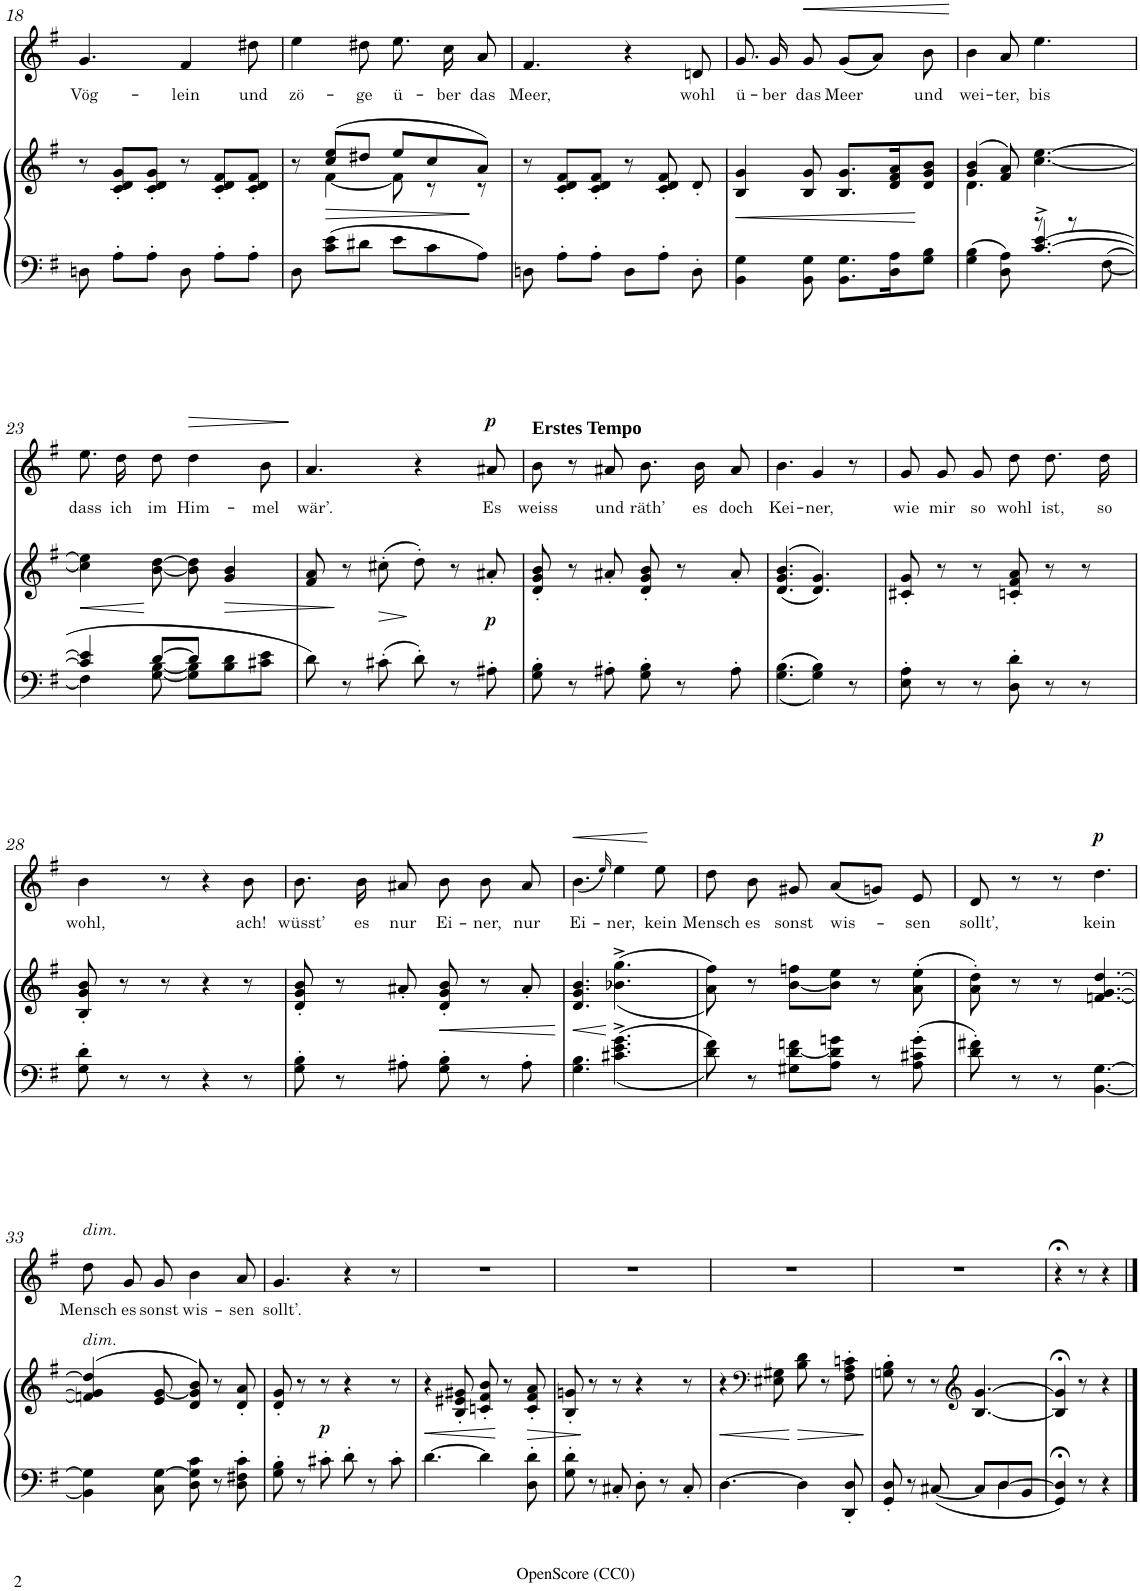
**kern	**kern	**dynam	**kern	**text	**dynam
*part2	*part2	*part2	*part1	*part1	*part1
*staff3	*staff2	*staff2/3	*staff1	*staff1	*staff1
*I"Piano	*	*	*I"Voice	*	*
*I'Pno	*	*	*	*	*
!!LO:PB:g=z
*clefF4	*clefG2	*	*clefG2	*	*
*k[f#]	*k[f#]	*	*k[f#]	*	*
*M6/8	*M6/8	*	*M6/8	*	*
=18	=18	=18	=18	=18	=18
!	!	!	!	!LO:LY:b	!
8Dn\	8r	.	4.g/	Vög-	.
8A'\L	8c/' 8d/' 8g/'L	.	.	.	.
8A'\J	8c/' 8d/' 8g/'J	.	.	.	.
!	!	!	!	!LO:LY:b	!
8D\	8r	.	4f#/	-lein	.
8A'\L	8c/' 8d/' 8f#/'L	.	.	.	.
!	!	!	!	!LO:LY:b	!
8A'\J	8c/' 8d/' 8f#/'J	.	8dd#X\	und	.
=19	=19	=19	=19	=19	=19
*	*^	*	*	*	*
!	!	!	!	!	!LO:LY:b	!
8D\	8r	8ryy	.	4ee\	zö-	.
!	!	!	!LO:HP:b	!	!	!
8c\ 8e\L	(8cc/ 8ee/L	[4f#\	>	.	.	.
!	!	!	!	!	!LO:LY:b	!
8d#X\J	8dd#X/J	.	.	8dd#X\	-ge	.
!	!	!	!	!	!LO:LY:b	!
8e\L	8ee/L	8f#\]	.	8.ee\	ü-	.
8c\	8cc/	8r	.	.	.	.
!	!	!	!	!	!LO:LY:b	!
.	.	.	.	16cc\	-ber	.
!	!	!	!	!	!LO:LY:b	!
8A\J	8a/J)	8r	]	8a/	das	.
=20	=20	=20	=20	=20	=20	=20
!	!	!	!	!	!LO:LY:b	!
*	*v	*v	*	*	*	*
8Dn\	8r	.	4.f#/	Meer,	.
8A'\L	8c/' 8d/' 8f#/'L	.	.	.	.
8A'\J	8c/' 8d/' 8f#/'J	.	.	.	.
8D\L	8r	.	4r	.	.
8A'\J	8c/' 8d/' 8f#/'	.	.	.	.
!	!	!	!	!LO:LY:b	!
8D'\	8d'/	.	8dn/	wohl	.
=21	=21	=21	=21	=21	=21
!	!	!LO:HP:b	!	!LO:LY:b	!
4BB\ 4G\	4B/ 4g/	<	8.g/	ü-	.
!	!	!	!	!LO:LY:b	!
.	.	.	16g/	-ber	.
!	!	!	!	!LO:LY:b	!LO:HP:b
8BB\ 8G\	8B/ 8g/	.	8g/	das	<
!	!	!	!	!LO:LY:b	!
8.BB\ 8.G\L	8.B/ 8.g/L	.	(8g/L	Meer	.
.	.	.	8a/J)	.	.
16D\ 16A\K	16d/ 16f#/ 16a/K	.	.	.	.
!	!	!	!	!LO:LY:b	!
8G\ 8B\J	8d/ 8g/ 8b/J	[	8b\	und	.
.	.	.	.	.	[
=22	=22	=22	=22	=22	=22
*^	*^	*	*	*	*
!	!	!	!	!	!	!LO:LY:b	!
4G\ 4B\	4.ryy	(4g/ 4b/	4.d\	.	4b\	wei-	.
!	!	!	!	!	!	!LO:LY:b	!
8D\ 8A\	.	8f#/ 8a/)	.	.	8a/	-ter,	.
!	!	!	!	!	!	!LO:LY:b	!
8r	[4.c/^ [4.e/^	[4.cc\ [>4.ee\	4.ryy	.	4.ee\	bis	.
8r	.	.	.	.	.	.	.
[8F#\	.	.	.	.	.	.	.
*	*	*v	*v	*	*	*	*
!!LO:LB:g=z
=23	=23	=23	=23	=23	=23	=23
!	!	!	!LO:HP:b	!	!LO:LY:b	!
4c/] 4e/]	4F#\]	4cc\] 4ee\]	<	8.ee\	dass	.
!	!	!	!	!	!LO:LY:b	!
.	.	.	.	16dd\	ich	.
!	!	!	!	!	!LO:LY:b	!
[8d/L	[8G\ [8B\	[8b\ [8dd\	[	8dd\	im	.
!	!	!	!	!	!LO:LY:b	!LO:HP:b
8d/J]	8G\] 8B\]L	8b\] 8dd\]	.	4dd\	Him-	>
!	!	!	!LO:HP:b	!	!	!
8ryy	8B\ 8d\	4g/ 4b/	>	.	.	.
!	!	!	!	!	!LO:LY:b	!
8ryy	8c#X\ 8e\J	.	.	8b\	-mel	.
*v	*v	*	*	*	*	*
.	.	.	.	.	]
=24	=24	=24	=24	=24	=24
!	!	!	!	!LO:LY:b	!
8d\	8f#/ 8a/	.	4.a/	wär’.	.
8r	8r	]	.	.	.
!	!	!LO:HP:b	!	!	!
8c#X'\	(8cc#X'\	>	.	.	.
8d'\	8dd'\)	]	4r	.	.
8r	8r	.	.	.	.
!	!	!LO:DY:b	!	!LO:LY:b	!LO:DY:a
8A#X'\	8a#X'/	p	8a#X/	Es	p
=25	=25	=25	=25	=25	=25
!	!	!	!LO:TX:a:B:t=Erstes Tempo	!	!
!	!	!	!	!LO:LY:b	!
8G\' 8B\'	8d/' 8g/' 8b/'	.	8b\	weiss	.
8r	8r	.	8r	.	.
!	!	!	!	!LO:LY:b	!
8A#X'\	8a#X'/	.	8a#X/	und	.
!	!	!	!	!LO:LY:b	!
8G\' 8B\'	8d/' 8g/' 8b/'	.	8.b\	räth’	.
8r	8r	.	.	.	.
!	!	!	!	!LO:LY:b	!
.	.	.	16b\	es	.
!	!	!	!	!LO:LY:b	!
8A#'\	8a#'/	.	8a#/	doch	.
=26	=26	=26	=26	=26	=26
!	!	!	!	!LO:LY:b	!
4.G\ 4.B\	(>(4.d/ 4.g/ 4.b/	.	4.b\	Kei-	.
!	!	!	!	!LO:LY:b	!
4G\ 4B\	4.d/ 4.g/))	.	4g/	-ner,	.
8r	.	.	8r	.	.
=27	=27	=27	=27	=27	=27
!	!	!	!	!LO:LY:b	!
8E\' 8A\'	8c#X/' 8g/'	.	8g/	wie	.
!	!	!	!	!LO:LY:b	!
8r	8r	.	8g/	mir	.
!	!	!	!	!LO:LY:b	!
8r	8r	.	8g/	so	.
!	!	!	!	!LO:LY:b	!
8D\' 8d\'	8cn/' 8f#/' 8a/'	.	8dd\	wohl	.
!	!	!	!	!LO:LY:b	!
8r	8r	.	8.dd\	ist,	.
8r	8r	.	.	.	.
!	!	!	!	!LO:LY:b	!
.	.	.	16dd\	so	.
!!LO:LB:g=z
=28	=28	=28	=28	=28	=28
!	!	!	!	!LO:LY:b	!
8G\' 8d\'	8B/' 8g/' 8b/'	.	4b\	wohl,	.
8r	8r	.	.	.	.
8r	8r	.	8r	.	.
4r	4r	.	4r	.	.
!	!	!	!	!LO:LY:b	!
8r	8r	.	8b\	ach!	.
=29	=29	=29	=29	=29	=29
!	!	!	!	!LO:LY:b	!
8G\' 8B\'	8d/' 8g/' 8b/'	.	8.b\	wüsst’	.
8r	8r	.	.	.	.
!	!	!	!	!LO:LY:b	!
.	.	.	16b\	es	.
!	!	!	!	!LO:LY:b	!
8A#X'\	8a#X'/	.	8a#X/	nur	.
!	!	!LO:HP:b	!	!LO:LY:b	!
8G\' 8B\'	8d/' 8g/' 8b/'	<	8b\	Ei-	.
!	!	!	!	!LO:LY:b	!
8r	8r	.	8b\	-ner,	.
!	!	!	!	!LO:LY:b	!
8A#'\	8a#'/	.	8a#/	nur	.
.	.	[	.	.	.
=30	=30	=30	=30	=30	=30
!	!	!LO:HP:b	!	!LO:LY:b	!LO:HP:b
4.G\ 4.B\	4.d/ 4.g/ 4.b/	<	(<4.b\	Ei-	<
.	.	.	16qee/)	.	.
!	!	!	!	!LO:LY:b	!
4.c#X\^ 4.e\^ 4.g\^	(<(4.b-X\^ 4.gg\^	[	4ee\	-ner,	.
!	!	!	!	!LO:LY:b	!
.	.	.	8ee\	kein	[
=31	=31	=31	=31	=31	=31
!	!	!	!	!LO:LY:b	!
8d\ 8f#\	8a\ 8ff#\))	.	8dd\	Mensch	.
!	!	!	!	!LO:LY:b	!
8r	8r	.	8b\	es	.
!	!	!	!	!LO:LY:b	!
8G#X\ [<8d\ 8fn\L	[8b\ 8ffn\L	.	8g#X/	sonst	.
!	!	!	!	!LO:LY:b	!
8A\ 8d\] 8gn\J	8b\] 8ee\J	.	(8a/L	wis-	.
8r	8r	.	8gn/J)	.	.
!	!	!	!	!LO:LY:b	!
8A\' 8c#X\' 8g\'	(8a\' 8ee\'	.	8e/	-sen	.
=32	=32	=32	=32	=32	=32
!	!	!	!	!LO:LY:b	!
8d\' 8f#X\'	8a\' 8dd\')	.	8d/	sollt’,	.
8r	8r	.	8r	.	.
8r	8r	.	8r	.	.
!	!	!	!	!LO:LY:b	!LO:DY:a
[4.BB\ [4.G\	[4.fn/ [4.g/ [4.dd/	.	4.dd\	kein	p
!!LO:LB:g=z
=33	=33	=33	=33	=33	=33
!	!	!	!LO:TX:a:i:t=dim.	!	!
!	!LO:TX:a:i:t=dim.	!	!	!	!
!	!	!	!	!LO:LY:b	!
4BB\] 4G\]	(>4fn/] 4g/] 4dd/]	.	8dd\	Mensch	.
!	!	!	!	!LO:LY:b	!
.	.	.	8g/	es	.
!	!	!	!	!LO:LY:b	!
8C\ [8G\	8e/ [<8g/	.	8g/	sonst	.
!	!	!	!	!LO:LY:b	!
8D\ 8G\] 8c\	8d/ 8g/] 8b/)	.	4b\	wis-	.
8r	8r	.	.	.	.
!	!	!	!	!LO:LY:b	!
8D\' 8F#X\' 8c\'	8d/' 8a/'	.	8a/	-sen	.
=34	=34	=34	=34	=34	=34
!	!	!	!	!LO:LY:b	!
8G\' 8B\'	8d/' 8g/'	.	4.g/	sollt’.	.
8r	8r	.	.	.	.
!	!	!LO:DY:b	!	!	!
8c#X'\	8r	p	.	.	.
8d'\	4r	.	4r	.	.
8r	.	.	.	.	.
8c#'\	8r	.	8r	.	.
=35	=35	=35	=35	=35	=35
!	!	!LO:HP:b	!	!	!
[4.d\	4r	<	2.r	.	.
.	8B/' 8e#X/' 8g#X/'	.	.	.	.
4d\]	8cn/' 8f#/' 8b/'	.	.	.	.
.	8r	[	.	.	.
!	!	!LO:HP:b	!	!	!
8D\' 8d\'	8c/' 8f#/' 8a/'	>	.	.	.
=36	=36	=36	=36	=36	=36
8G\' 8d\'	8B/' 8gn/'	.	2.r	.	.
8r	8r	]	.	.	.
8C#X'/	8r	.	.	.	.
8D'\	4r	.	.	.	.
8r	.	.	.	.	.
8C#'/	8r	.	.	.	.
=37	=37	=37	=37	=37	=37
!	!	!LO:HP:b	!	!	!
[4.D\	4r	<	2.r	.	.
*	*clefF4	*	*	*	*
.	8E#X\ 8G#X\	.	.	.	.
!	!	!LO:HP:n=1:b	!	!	!
4D\]	8B\ 8d\	[ >	.	.	.
.	8r	.	.	.	.
8DD/' 8D/'	8F#\' 8A\' 8cn\'	.	.	.	.
.	.	]	.	.	.
=38	=38	=38	=38	=38	=38
*^	*	*	*	*	*
8GG/'< 8D/'<	2ryy	8Gn\' 8B\'	.	2.r	.	.
8r	.	8r	.	.	.	.
[<8C#X/	.	8r	.	.	.	.
*	*	*clefG2	*	*	*	*
8C#/L]	.	[4.B/ [4.g/	.	.	.	.
[>8D/	4D\	.	.	.	.	.
8BB/J	.	.	.	.	.	.
*v	*v	*	*	*	*	*
=39	=39	=39	=39	=39	=39
4GG/;< 4D/];<	4B/];< 4g/];<	.	4r;<	.	.
8r	8r	.	8r	.	.
4r	4r	.	4r	.	.
==	==	==	==	==	==
*-	*-	*-	*-	*-	*-
